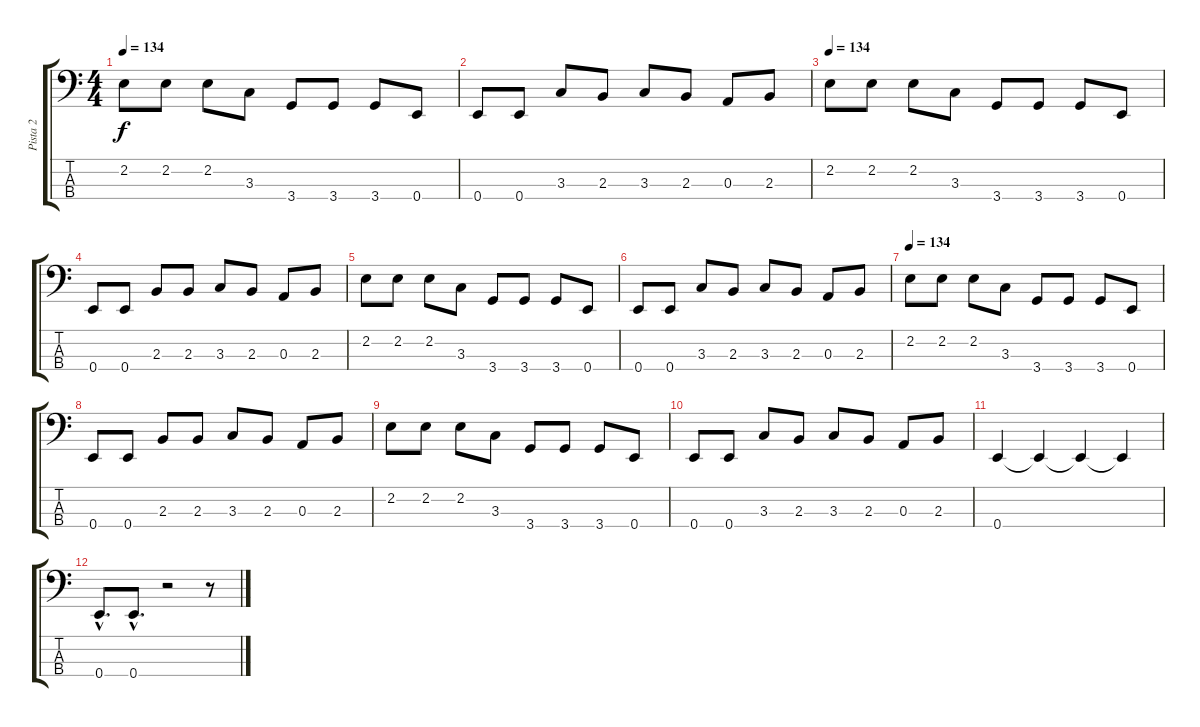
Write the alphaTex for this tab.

\track ("Pista 2" "Pista 2") {instrument electricbasspick}
\staff {score tabs}
\tuning (G2 D2 A1 E1) {hide}
\ts (4 4)
\tempo 134
\clef f4
\ks c
2.2.8{dy f} 2.2.8 2.2.8 3.3.8 3.4.8 3.4.8 3.4.8 0.4.8 |
0.4.8 0.4.8 3.3.8 2.3.8 3.3.8 2.3.8 0.3.8 2.3.8 |
\tempo 134
2.2.8 2.2.8 2.2.8 3.3.8 3.4.8 3.4.8 3.4.8 0.4.8 |
0.4.8 0.4.8 2.3.8 2.3.8 3.3.8 2.3.8 0.3.8 2.3.8 |
2.2.8 2.2.8 2.2.8 3.3.8 3.4.8 3.4.8 3.4.8 0.4.8 |
0.4.8 0.4.8 3.3.8 2.3.8 3.3.8 2.3.8 0.3.8 2.3.8 |
\tempo 134
2.2.8 2.2.8 2.2.8 3.3.8 3.4.8 3.4.8 3.4.8 0.4.8 |
0.4.8 0.4.8 2.3.8 2.3.8 3.3.8 2.3.8 0.3.8 2.3.8 |
2.2.8 2.2.8 2.2.8 3.3.8 3.4.8 3.4.8 3.4.8 0.4.8 |
0.4.8 0.4.8 3.3.8 2.3.8 3.3.8 2.3.8 0.3.8 2.3.8 |
0.4.4 0.4{t}.4 0.4{t}.4 0.4{t}.4 |
0.4{hac}.8{d} 0.4{hac}.8{d} r.2 r.8
